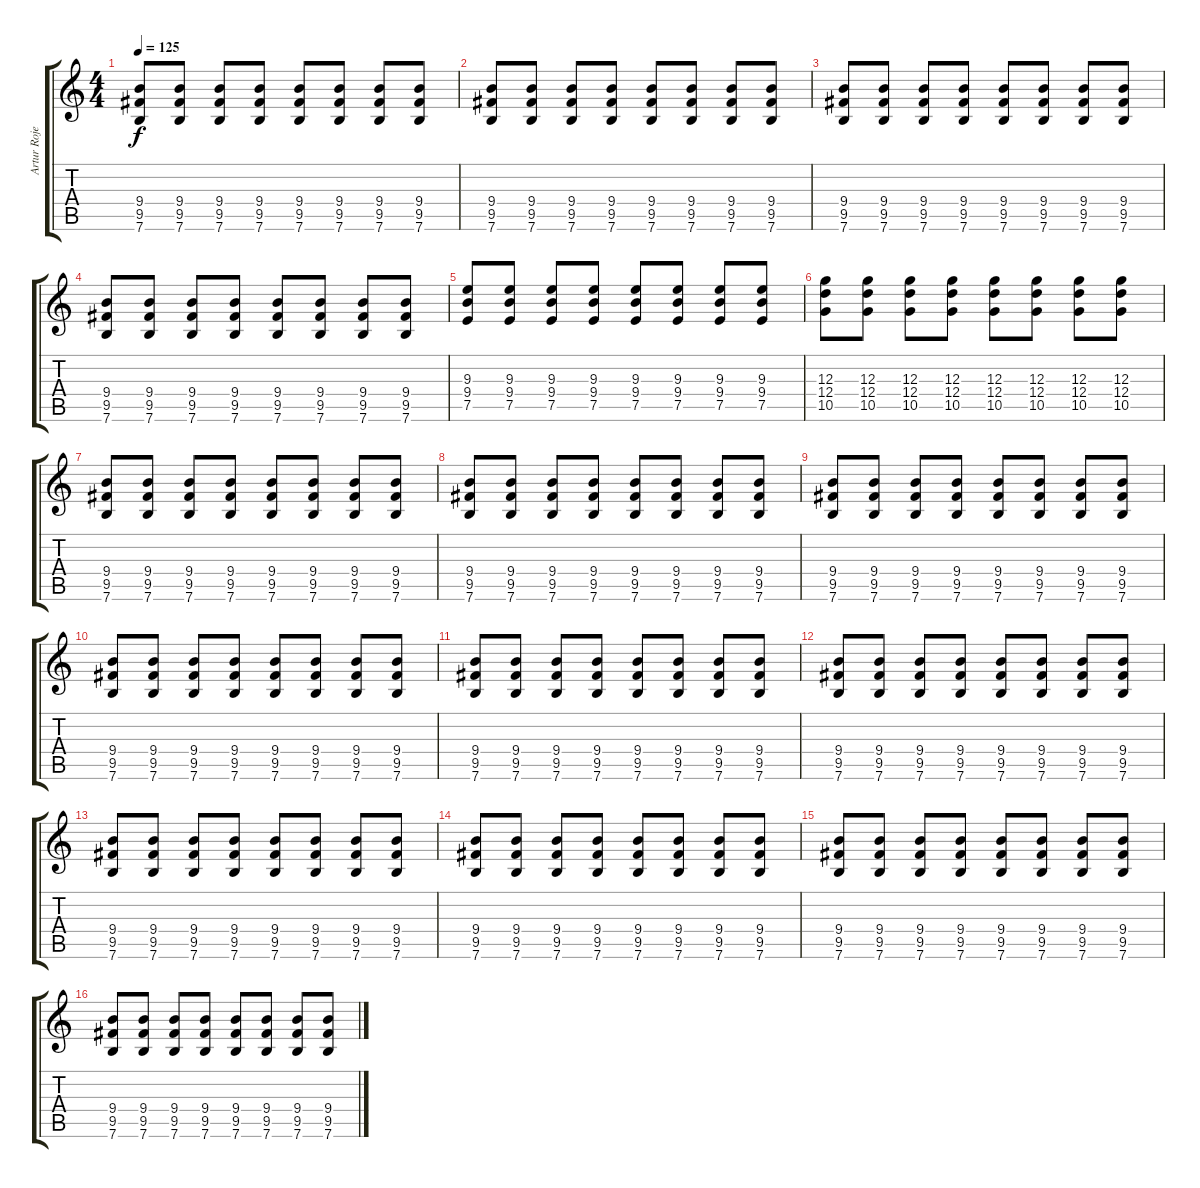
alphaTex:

\track ("Artur Rojek (\"Rojas\")" "Artur Roje") {instrument overdrivenguitar}
\staff {score tabs}
\tuning (E4 B3 G3 D3 A2 E2) {hide}
\ts (4 4)
\tempo 125
\clef g2
\ks c
(9.4 9.5 7.6).8{dy f} (9.4 9.5 7.6).8 (9.4 9.5 7.6).8 (9.4 9.5 7.6).8 (9.4 9.5 7.6).8 (9.4 9.5 7.6).8 (9.4 9.5 7.6).8 (9.4 9.5 7.6).8 |
(9.4 9.5 7.6).8 (9.4 9.5 7.6).8 (9.4 9.5 7.6).8 (9.4 9.5 7.6).8 (9.4 9.5 7.6).8 (9.4 9.5 7.6).8 (9.4 9.5 7.6).8 (9.4 9.5 7.6).8 |
(9.4 9.5 7.6).8 (9.4 9.5 7.6).8 (9.4 9.5 7.6).8 (9.4 9.5 7.6).8 (9.4 9.5 7.6).8 (9.4 9.5 7.6).8 (9.4 9.5 7.6).8 (9.4 9.5 7.6).8 |
(9.4 9.5 7.6).8 (9.4 9.5 7.6).8 (9.4 9.5 7.6).8 (9.4 9.5 7.6).8 (9.4 9.5 7.6).8 (9.4 9.5 7.6).8 (9.4 9.5 7.6).8 (9.4 9.5 7.6).8 |
(9.3 9.4 7.5).8 (9.3 9.4 7.5).8 (9.3 9.4 7.5).8 (9.3 9.4 7.5).8 (9.3 9.4 7.5).8 (9.3 9.4 7.5).8 (9.3 9.4 7.5).8 (9.3 9.4 7.5).8 |
(12.3 12.4 10.5).8 (12.3 12.4 10.5).8 (12.3 12.4 10.5).8 (12.3 12.4 10.5).8 (12.3 12.4 10.5).8 (12.3 12.4 10.5).8 (12.3 12.4 10.5).8 (12.3 12.4 10.5).8 |
(9.4 9.5 7.6).8 (9.4 9.5 7.6).8 (9.4 9.5 7.6).8 (9.4 9.5 7.6).8 (9.4 9.5 7.6).8 (9.4 9.5 7.6).8 (9.4 9.5 7.6).8 (9.4 9.5 7.6).8 |
(9.4 9.5 7.6).8 (9.4 9.5 7.6).8 (9.4 9.5 7.6).8 (9.4 9.5 7.6).8 (9.4 9.5 7.6).8 (9.4 9.5 7.6).8 (9.4 9.5 7.6).8 (9.4 9.5 7.6).8 |
(9.4 9.5 7.6).8 (9.4 9.5 7.6).8 (9.4 9.5 7.6).8 (9.4 9.5 7.6).8 (9.4 9.5 7.6).8 (9.4 9.5 7.6).8 (9.4 9.5 7.6).8 (9.4 9.5 7.6).8 |
(9.4 9.5 7.6).8 (9.4 9.5 7.6).8 (9.4 9.5 7.6).8 (9.4 9.5 7.6).8 (9.4 9.5 7.6).8 (9.4 9.5 7.6).8 (9.4 9.5 7.6).8 (9.4 9.5 7.6).8 |
(9.4 9.5 7.6).8 (9.4 9.5 7.6).8 (9.4 9.5 7.6).8 (9.4 9.5 7.6).8 (9.4 9.5 7.6).8 (9.4 9.5 7.6).8 (9.4 9.5 7.6).8 (9.4 9.5 7.6).8 |
(9.4 9.5 7.6).8 (9.4 9.5 7.6).8 (9.4 9.5 7.6).8 (9.4 9.5 7.6).8 (9.4 9.5 7.6).8 (9.4 9.5 7.6).8 (9.4 9.5 7.6).8 (9.4 9.5 7.6).8 |
(9.4 9.5 7.6).8 (9.4 9.5 7.6).8 (9.4 9.5 7.6).8 (9.4 9.5 7.6).8 (9.4 9.5 7.6).8 (9.4 9.5 7.6).8 (9.4 9.5 7.6).8 (9.4 9.5 7.6).8 |
(9.4 9.5 7.6).8 (9.4 9.5 7.6).8 (9.4 9.5 7.6).8 (9.4 9.5 7.6).8 (9.4 9.5 7.6).8 (9.4 9.5 7.6).8 (9.4 9.5 7.6).8 (9.4 9.5 7.6).8 |
(9.4 9.5 7.6).8 (9.4 9.5 7.6).8 (9.4 9.5 7.6).8 (9.4 9.5 7.6).8 (9.4 9.5 7.6).8 (9.4 9.5 7.6).8 (9.4 9.5 7.6).8 (9.4 9.5 7.6).8 |
(9.4 9.5 7.6).8 (9.4 9.5 7.6).8 (9.4 9.5 7.6).8 (9.4 9.5 7.6).8 (9.4 9.5 7.6).8 (9.4 9.5 7.6).8 (9.4 9.5 7.6).8 (9.4 9.5 7.6).8
